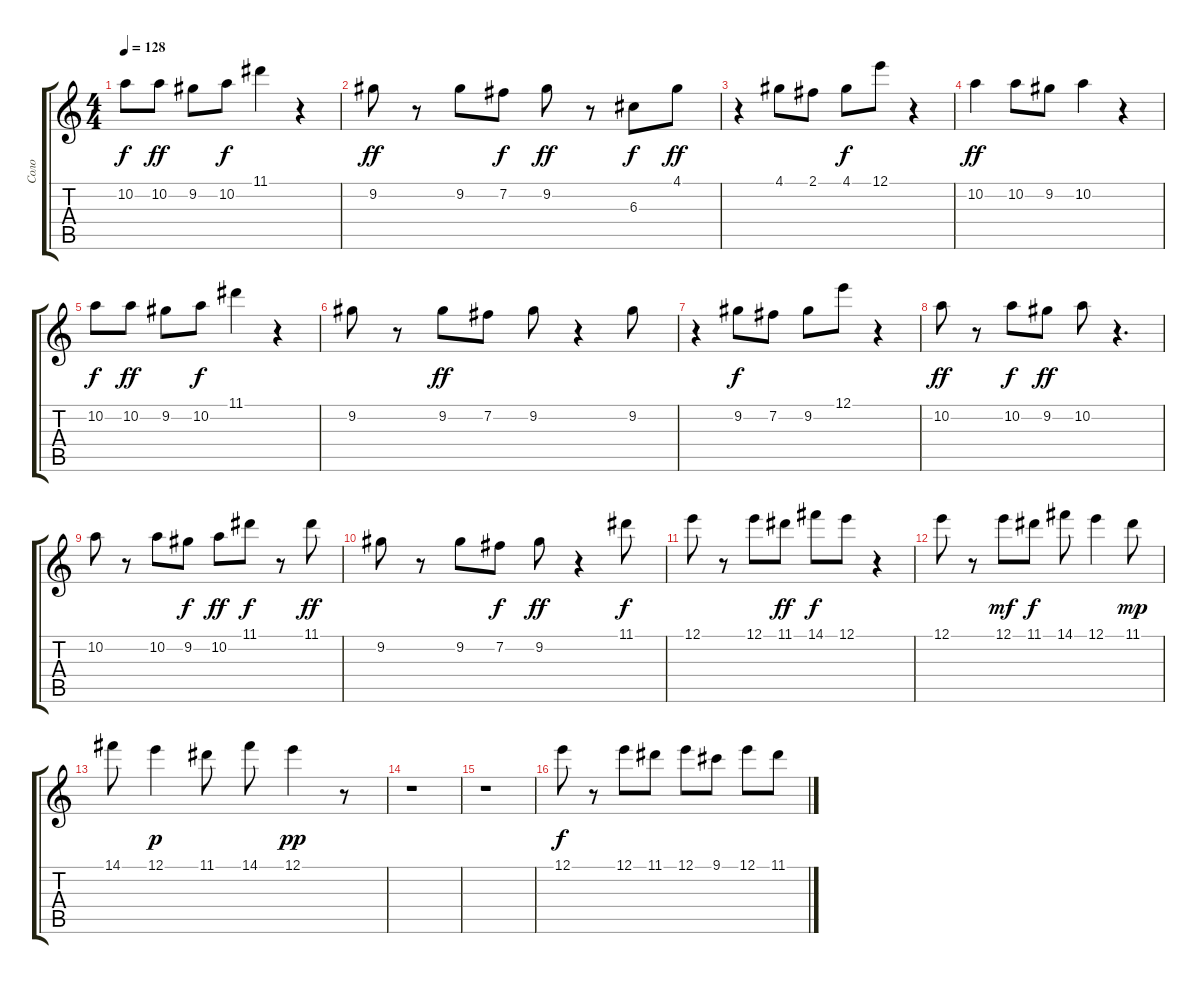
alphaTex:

\track ("Соло" "Соло") {instrument distortionguitar}
\staff {score tabs}
\tuning (E4 B3 G3 D3 A2 E2) {hide}
\ts (4 4)
\tempo 128
\clef g2
\ks c
10.2.8{dy f} 10.2.8{dy ff} 9.2.8 10.2.8{dy f} 11.1.4 r.4 |
9.2.8{dy ff} r.8 9.2.8 7.2.8{dy f} 9.2.8{dy ff} r.8 6.3.8{dy f} 4.1.8{dy ff} |
r.4 4.1.8 2.1.8 4.1.8{dy f} 12.1.8 r.4 |
10.2.4{dy ff} 10.2.8 9.2.8 10.2.4 r.4 |
10.2.8{dy f} 10.2.8{dy ff} 9.2.8 10.2.8{dy f} 11.1.4 r.4 |
9.2.8 r.8 9.2.8{dy ff} 7.2.8 9.2.8 r.4 9.2.8 |
r.4 9.2.8{dy f} 7.2.8 9.2.8 12.1.8 r.4 |
10.2.8{dy ff} r.8 10.2.8{dy f} 9.2.8{dy ff} 10.2.8 r.4{d} |
10.2.8 r.8 10.2.8 9.2.8{dy f} 10.2.8{dy ff} 11.1.8{dy f} r.8 11.1.8{dy ff} |
9.2.8 r.8 9.2.8 7.2.8{dy f} 9.2.8{dy ff} r.4 11.1.8{dy f} |
12.1.8 r.8 12.1.8 11.1.8{dy ff} 14.1.8{dy f} 12.1.8 r.4 |
12.1.8 r.8 12.1.8{dy mf} 11.1.8{dy f} 14.1.8 12.1.4 11.1.8{dy mp} |
14.1.8 12.1.4{dy p} 11.1.8 14.1.8 12.1.4{dy pp} r.8 |
r.1 |
r.1 |
12.1.8{dy f} r.8 12.1.8 11.1.8 12.1.8 9.1.8 12.1.8 11.1.8
